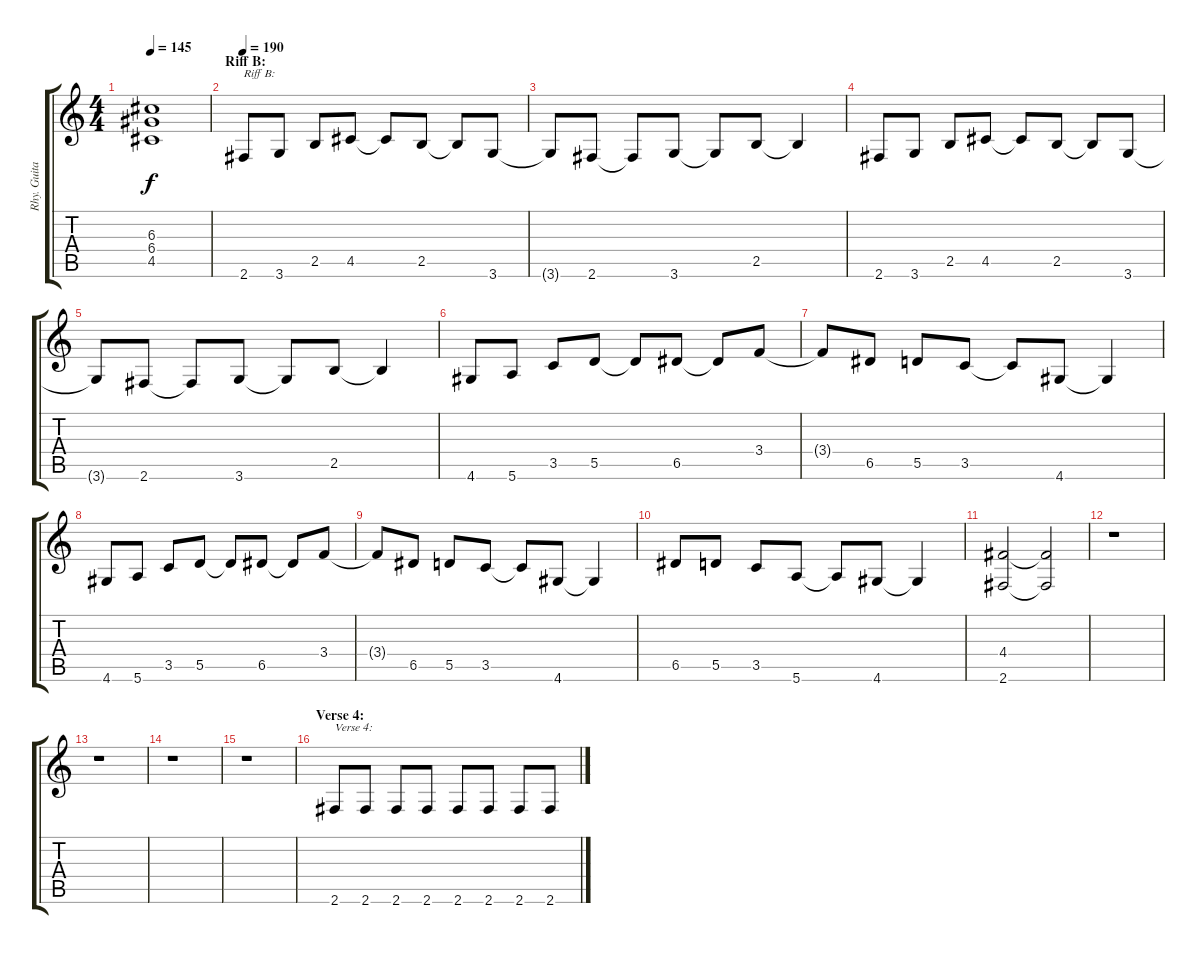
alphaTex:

\track ("Rhy. Guitar 2" "Rhy. Guita") {instrument distortionguitar}
\staff {score tabs}
\tuning (E4 B3 G3 D3 A2 E2) {hide}
\ts (4 4)
\tempo 145
\clef g2
\ks c
(6.3{t} 6.4{t} 4.5{t}).1{dy f} |
\section ("" "Riff B:")
\tempo 190
2.6.8{txt "Riff B:"} 3.6.8 2.5.8 4.5.8 4.5{t}.8 2.5.8 2.5{t}.8 3.6.8 |
3.6{t}.8 2.6.8 2.6{t}.8 3.6.8 3.6{t}.8 2.5.8 2.5{t}.4 |
2.6.8 3.6.8 2.5.8 4.5.8 4.5{t}.8 2.5.8 2.5{t}.8 3.6.8 |
3.6{t}.8 2.6.8 2.6{t}.8 3.6.8 3.6{t}.8 2.5.8 2.5{t}.4 |
4.6.8 5.6.8 3.5.8 5.5.8 5.5{t}.8 6.5.8 6.5{t}.8 3.4.8 |
3.4{t}.8 6.5.8 5.5.8 3.5.8 3.5{t}.8 4.6.8 4.6{t}.4 |
4.6.8 5.6.8 3.5.8 5.5.8 5.5{t}.8 6.5.8 6.5{t}.8 3.4.8 |
3.4{t}.8 6.5.8 5.5.8 3.5.8 3.5{t}.8 4.6.8 4.6{t}.4 |
6.5.8 5.5.8 3.5.8 5.6.8 5.6{t}.8 4.6.8 4.6{t}.4 |
(4.4 2.6).2 (4.4{t} 2.6{t}).2 |
r.1 |
r.1 |
r.1 |
r.1 |
\section ("" "Verse 4:")
2.6.8{txt "Verse 4:"} 2.6.8 2.6.8 2.6.8 2.6.8 2.6.8 2.6.8 2.6.8
